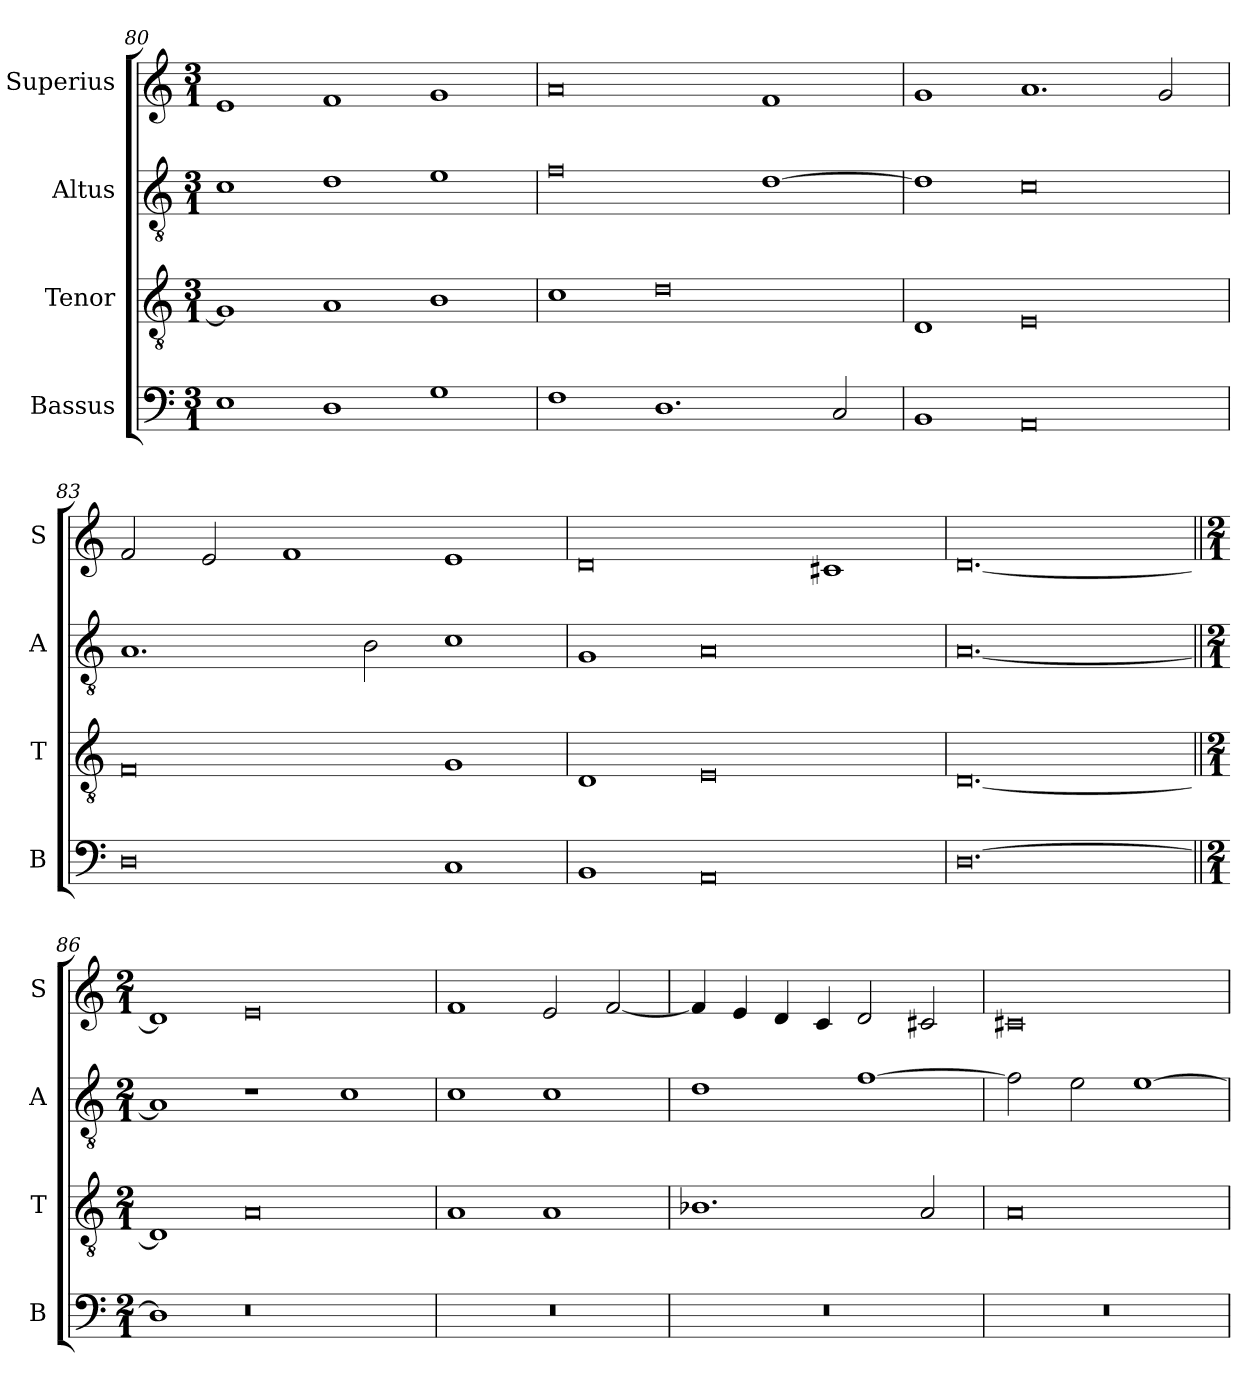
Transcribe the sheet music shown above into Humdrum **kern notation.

**kern	**kern	**kern	**kern
*part4	*part3	*part2	*part1
*staff4	*staff3	*staff2	*staff1
*I"Bassus	*I"Tenor	*I"Altus	*I"Superius
*I'B	*I'T	*I'A	*I'S
*clefF4	*clefGv2	*clefGv2	*clefG2
*k[]	*k[]	*k[]	*k[]
*C:	*C:	*C:	*C:
*M3/1	*M3/1	*M3/1	*M3/1
=80	=80	=80	=80
1E	1G]	1c	1e
1D	1A	1d	1f
1G	1B	1e	1g
=81	=81	=81	=81
1F	1c	0f	0a
1.D	0d	.	.
.	.	[1d	1f
2C	.	.	.
=82	=82	=82	=82
1BB	1D	1d]	1g
0AA	0E	0c	1.a
.	.	.	2g
=83	=83	=83	=83
0D	0F	1.A	2f
.	.	.	2e
.	.	.	1f
.	.	2B	.
1C	1G	1c	1e
=84	=84	=84	=84
1BB	1D	1G	0d
0AA	0E	0A	.
.	.	.	1c#X
=85	=85	=85	=85
[0.D	[0.D	[0.A	[0.d
=86||	=86||	=86||	=86||
*M2/1	*M2/1	*M2/1	*M2/1
1D]	1D]	1A]	1d]
0r	0A	1r	0e
.	.	1c	.
=87	=87	=87	=87
0r	1A	1c	1f
.	1A	1c	2e
.	.	.	[2f
=88	=88	=88	=88
0r	1.B-X	1d	4f]
.	.	.	4e
.	.	.	4d
.	.	.	4c
.	.	[1f	2d
.	2A	.	2c#X
=89	=89	=89	=89
0r	0A	2f]	0c#X
.	.	2e	.
.	.	[1e	.
=	=	=	=
*-	*-	*-	*-
